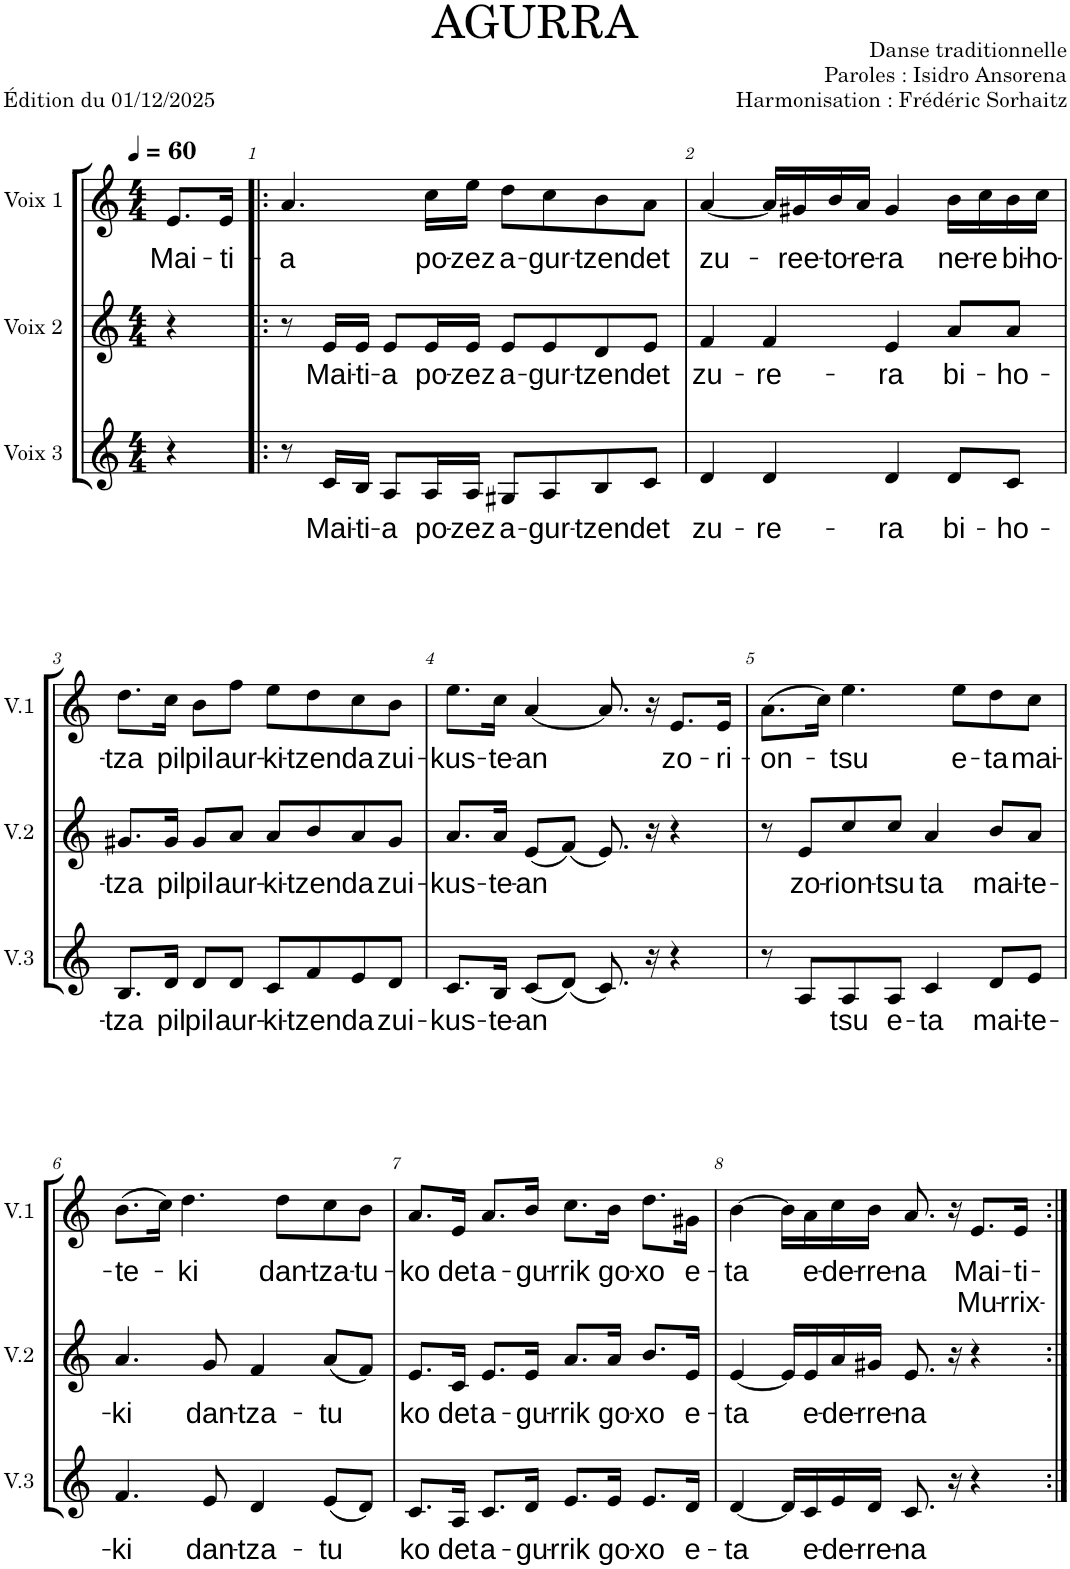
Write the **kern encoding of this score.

**kern	**text	**kern	**text	**kern	**text	**text
*part3	*part3	*part2	*part2	*part1	*part1	*part1
*staff3	*staff3	*staff2	*staff2	*staff1	*staff1	*staff1
*I"Voix 3	*	*I"Voix 2	*	*I"Voix 1	*	*
*I'V.3	*	*I'V.2	*	*I'V.1	*	*
*clefG2	*	*clefG2	*	*clefG2	*	*
*k[]	*	*k[]	*	*k[]	*	*
*M4/4	*	*M4/4	*	*M4/4	*	*
*MM60	*	*MM60	*	*MM60	*	*
=	=	=	=	=	=	=
!	!	!	!	!	!LO:LY:b	!
4r	.	4r	.	8.e/L	Mai-	.
!	!	!	!	!	!LO:LY:b	!
.	.	.	.	16e/Jk	-ti-	.
=1!|:	=1!|:	=1!|:	=1!|:	=1!|:	=1!|:	=1!|:
!	!	!	!	!	!LO:LY:b	!
8r	.	8r	.	4.a/	-a	.
!	!LO:LY:b	!	!LO:LY:b	!	!	!
16c/LL	Mai-	16e/LL	Mai-	.	.	.
!	!LO:LY:b	!	!LO:LY:b	!	!	!
16B/JJ	-ti-	16e/JJ	-ti-	.	.	.
!	!LO:LY:b	!	!LO:LY:b	!	!	!
8A/L	-a	8e/L	-a	.	.	.
!	!LO:LY:b	!	!LO:LY:b	!	!LO:LY:b	!
16A/L	po-	16e/L	po-	16cc\LL	po-	.
!	!LO:LY:b	!	!LO:LY:b	!	!LO:LY:b	!
16A/JJ	-zez	16e/JJ	-zez	16ee\JJ	-zez	.
!	!LO:LY:b	!	!LO:LY:b	!	!LO:LY:b	!
8G#X/L	a-	8e/L	a-	8dd\L	a-	.
!	!LO:LY:b	!	!LO:LY:b	!	!LO:LY:b	!
8A/	-gur-	8e/	-gur-	8cc\	-gur-	.
!	!LO:LY:b	!	!LO:LY:b	!	!LO:LY:b	!
8B/	-tzen	8d/	-tzen	8b\	-tzen	.
!	!LO:LY:b	!	!LO:LY:b	!	!LO:LY:b	!
8c/J	det	8e/J	det	8a\J	det	.
=2	=2	=2	=2	=2	=2	=2
!	!LO:LY:b	!	!LO:LY:b	!	!LO:LY:b	!
4d/	zu-	4f/	zu-	[4a/	zu-	.
!	!LO:LY:b	!	!LO:LY:b	!	!	!
4d/	-re-	4f/	-re-	16a/LL]	.	.
!	!	!	!	!	!LO:LY:b	!
.	.	.	.	16g#X/	-ree-	.
!	!	!	!	!	!LO:LY:b	!
.	.	.	.	16b/	-to-	.
!	!	!	!	!	!LO:LY:b	!
.	.	.	.	16a/JJ	-re-	.
!	!LO:LY:b	!	!LO:LY:b	!	!LO:LY:b	!
4d/	-ra	4e/	-ra	4g#/	-ra	.
!	!LO:LY:b	!	!LO:LY:b	!	!LO:LY:b	!
8d/L	bi-	8a/L	bi-	16b\LL	ne-	.
!	!	!	!	!	!LO:LY:b	!
.	.	.	.	16cc\	-re	.
!	!LO:LY:b	!	!LO:LY:b	!	!LO:LY:b	!
8c/J	-ho-	8a/J	-ho-	16b\	bi-	.
!	!	!	!	!	!LO:LY:b	!
.	.	.	.	16cc\JJ	-ho-	.
!!LO:LB:g=z
=3	=3	=3	=3	=3	=3	=3
!	!LO:LY:b	!	!LO:LY:b	!	!LO:LY:b	!
8.B/L	-tza	8.g#X/L	-tza	8.dd\L	-tza	.
!	!LO:LY:b	!	!LO:LY:b	!	!LO:LY:b	!
16d/Jk	pil	16g#/Jk	pil	16cc\Jk	pil	.
!	!LO:LY:b	!	!LO:LY:b	!	!LO:LY:b	!
8d/L	pil	8g#/L	pil	8b\L	pil	.
!	!LO:LY:b	!	!LO:LY:b	!	!LO:LY:b	!
8d/J	aur-	8a/J	aur-	8ff\J	aur-	.
!	!LO:LY:b	!	!LO:LY:b	!	!LO:LY:b	!
8c/L	-ki-	8a/L	-ki-	8ee\L	-ki-	.
!	!LO:LY:b	!	!LO:LY:b	!	!LO:LY:b	!
8f/	-tzen	8b/	-tzen	8dd\	-tzen	.
!	!LO:LY:b	!	!LO:LY:b	!	!LO:LY:b	!
8e/	da	8a/	da	8cc\	da	.
!	!LO:LY:b	!	!LO:LY:b	!	!LO:LY:b	!
8d/J	zui-	8g#/J	zui-	8b\J	zui-	.
=4	=4	=4	=4	=4	=4	=4
!	!LO:LY:b	!	!LO:LY:b	!	!LO:LY:b	!
8.c/L	-kus-	8.a/L	-kus-	8.ee\L	-kus-	.
!	!LO:LY:b	!	!LO:LY:b	!	!LO:LY:b	!
16B/Jk	-te-	16a/Jk	-te-	16cc\Jk	-te-	.
!	!LO:LY:b	!	!LO:LY:b	!	!LO:LY:b	!
(8c/L	-an	(8e/L	-an	[4a/	-an	.
(8d/J)	.	(8f/J)	.	.	.	.
8.c/)	.	8.e/)	.	8.a/]	.	.
16r	.	16r	.	16r	.	.
!	!	!	!	!	!LO:LY:b	!
4r	.	4r	.	8.e/L	zo-	.
!	!	!	!	!	!LO:LY:b	!
.	.	.	.	16e/Jk	-ri-	.
=5	=5	=5	=5	=5	=5	=5
!	!	!	!	!	!LO:LY:b	!
8r	.	8r	.	(8.a\L	-on-	.
!	!	!	!LO:LY:b	!	!	!
8A/L	.	8e/L	zo-	.	.	.
.	.	.	.	16cc\Jk)	.	.
!	!LO:LY:b	!	!LO:LY:b	!	!LO:LY:b	!
8A/	-tsu	8cc/	-rion-	4.ee\	-tsu	.
!	!LO:LY:b	!	!LO:LY:b	!	!	!
8A/J	e-	8cc/J	-tsu	.	.	.
!	!LO:LY:b	!	!LO:LY:b	!	!	!
4c/	-ta	4a/	-ta	.	.	.
!	!	!	!	!	!LO:LY:b	!
.	.	.	.	8ee\L	e-	.
!	!LO:LY:b	!	!LO:LY:b	!	!LO:LY:b	!
8d/L	mai-	8b/L	mai-	8dd\	-ta	.
!	!LO:LY:b	!	!LO:LY:b	!	!LO:LY:b	!
8e/J	-te-	8a/J	-te-	8cc\J	mai-	.
!!LO:LB:g=z
=6	=6	=6	=6	=6	=6	=6
!	!LO:LY:b	!	!LO:LY:b	!	!LO:LY:b	!
4.f/	-ki	4.a/	-ki	(8.b\L	-te-	.
.	.	.	.	16cc\Jk)	.	.
!	!	!	!	!	!LO:LY:b	!
.	.	.	.	4.dd\	-ki	.
!	!LO:LY:b	!	!LO:LY:b	!	!	!
8e/	dan-	8g/	dan-	.	.	.
!	!LO:LY:b	!	!LO:LY:b	!	!	!
4d/	-tza-	4f/	-tza-	.	.	.
!	!	!	!	!	!LO:LY:b	!
.	.	.	.	8dd\L	dan-	.
!	!LO:LY:b	!	!LO:LY:b	!	!LO:LY:b	!
(8e/L	-tu	(8a/L	-tu	8cc\	-tza-	.
!	!	!	!	!	!LO:LY:b	!
8d/J)	.	8f/J)	.	8b\J	-tu-	.
=7	=7	=7	=7	=7	=7	=7
!	!LO:LY:b	!	!LO:LY:b	!	!LO:LY:b	!
8.c/L	-ko	8.e/L	-ko	8.a/L	-ko	.
!	!LO:LY:b	!	!LO:LY:b	!	!LO:LY:b	!
16A/Jk	det	16c/Jk	det	16e/Jk	det	.
!	!LO:LY:b	!	!LO:LY:b	!	!LO:LY:b	!
8.c/L	a-	8.e/L	a-	8.a/L	a-	.
!	!LO:LY:b	!	!LO:LY:b	!	!LO:LY:b	!
16d/Jk	-gu-	16e/Jk	-gu-	16b/Jk	-gu-	.
!	!LO:LY:b	!	!LO:LY:b	!	!LO:LY:b	!
8.e/L	-rrik	8.a/L	-rrik	8.cc\L	-rrik	.
!	!LO:LY:b	!	!LO:LY:b	!	!LO:LY:b	!
16e/Jk	go-	16a/Jk	go-	16b\Jk	go-	.
!	!LO:LY:b	!	!LO:LY:b	!	!LO:LY:b	!
8.e/L	-xo	8.b/L	-xo	8.dd\L	-xo	.
!	!LO:LY:b	!	!LO:LY:b	!	!LO:LY:b	!
16d/Jk	e-	16e/Jk	e-	16g#X\Jk	e-	.
=8	=8	=8	=8	=8	=8	=8
!	!LO:LY:b	!	!LO:LY:b	!	!LO:LY:b	!
[4d/	-ta	[4e/	-ta	[4b\	-ta	.
16d/LL]	.	16e/LL]	.	16b\LL]	.	.
!	!LO:LY:b	!	!LO:LY:b	!	!LO:LY:b	!
16c/	e-	16e/	e-	16a\	e-	.
!	!LO:LY:b	!	!LO:LY:b	!	!LO:LY:b	!
16e/	-de-	16a/	-de-	16cc\	-de-	.
!	!LO:LY:b	!	!LO:LY:b	!	!LO:LY:b	!
16d/JJ	-rre-	16g#X/JJ	-rre-	16b\JJ	-rre-	.
!	!LO:LY:b	!	!LO:LY:b	!	!LO:LY:b	!
8.c/	-na	8.e/	-na	8.a/	-na	.
16r	.	16r	.	16r	.	.
!	!	!	!	!	!LO:LY:b	!LO:LY:b
4r	.	4r	.	8.e/L	Mai-	Mu-
!	!	!	!	!	!LO:LY:b	!LO:LY:b
.	.	.	.	16e/Jk	-ti-	-rrix-
=:|!	=:|!	=:|!	=:|!	=:|!	=:|!	=:|!
*-	*-	*-	*-	*-	*-	*-
